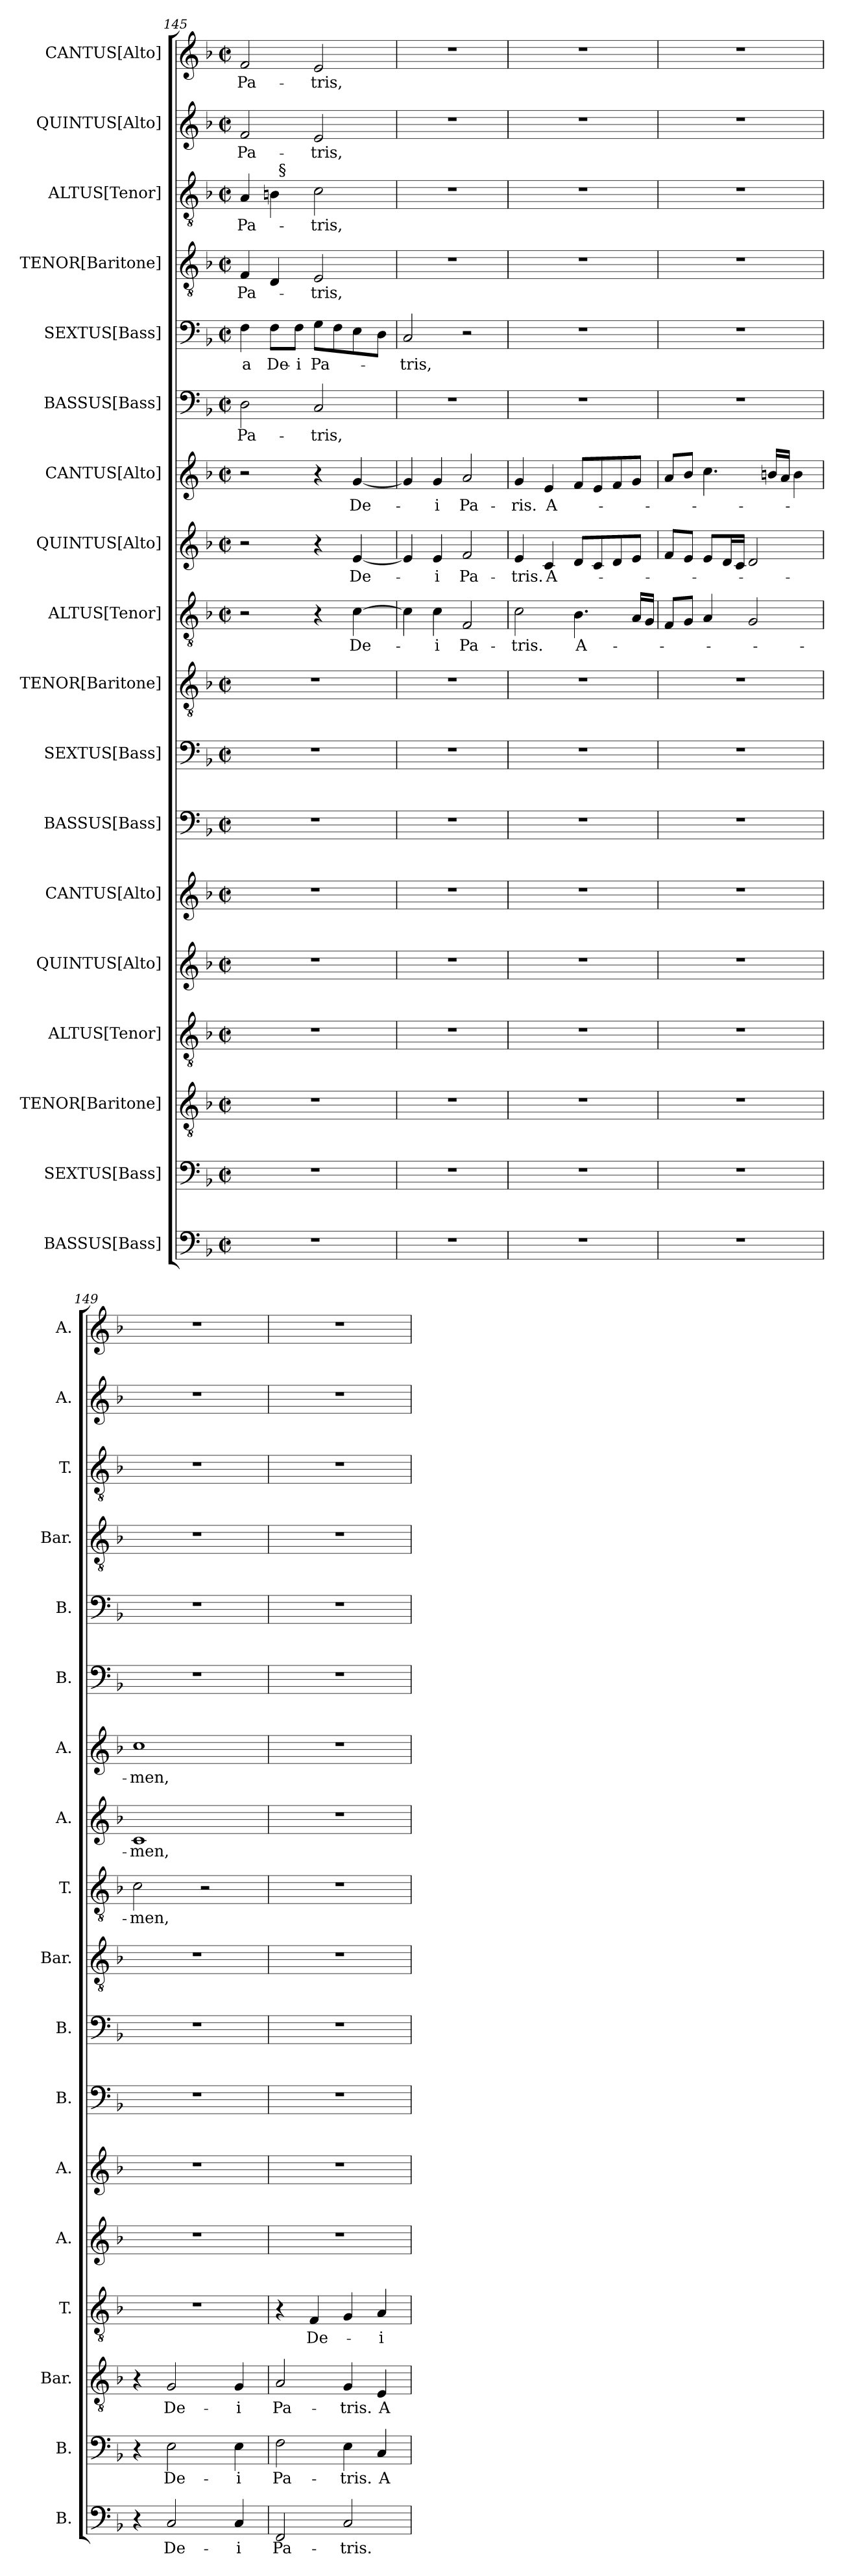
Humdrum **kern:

**kern	**text	**kern	**text	**kern	**text	**kern	**text	**kern	**kern	**kern	**kern	**kern	**kern	**text	**kern	**text	**kern	**text	**kern	**text	**kern	**text	**kern	**text	**kern	**text	**kern	**text	**kern	**text
*part18	*part18	*part17	*part17	*part16	*part16	*part15	*part15	*part14	*part13	*part12	*part11	*part10	*part9	*part9	*part8	*part8	*part7	*part7	*part6	*part6	*part5	*part5	*part4	*part4	*part3	*part3	*part2	*part2	*part1	*part1
*staff18	*staff18	*staff17	*staff17	*staff16	*staff16	*staff15	*staff15	*staff14	*staff13	*staff12	*staff11	*staff10	*staff9	*staff9	*staff8	*staff8	*staff7	*staff7	*staff6	*staff6	*staff5	*staff5	*staff4	*staff4	*staff3	*staff3	*staff2	*staff2	*staff1	*staff1
*I"BASSUS[Bass]	*	*I"SEXTUS[Bass]	*	*I"TENOR[Baritone]	*	*I"ALTUS[Tenor]	*	*I"QUINTUS[Alto]	*I"CANTUS[Alto]	*I"BASSUS[Bass]	*I"SEXTUS[Bass]	*I"TENOR[Baritone]	*I"ALTUS[Tenor]	*	*I"QUINTUS[Alto]	*	*I"CANTUS[Alto]	*	*I"BASSUS[Bass]	*	*I"SEXTUS[Bass]	*	*I"TENOR[Baritone]	*	*I"ALTUS[Tenor]	*	*I"QUINTUS[Alto]	*	*I"CANTUS[Alto]	*
*I'B.	*	*I'B.	*	*I'Bar.	*	*I'T.	*	*I'A.	*I'A.	*I'B.	*I'B.	*I'Bar.	*I'T.	*	*I'A.	*	*I'A.	*	*I'B.	*	*I'B.	*	*I'Bar.	*	*I'T.	*	*I'A.	*	*I'A.	*
!!LO:PB:g=z
*clefF4	*	*clefF4	*	*clefGv2	*	*clefGv2	*	*clefG2	*clefG2	*clefF4	*clefF4	*clefGv2	*clefGv2	*	*clefG2	*	*clefG2	*	*clefF4	*	*clefF4	*	*clefGv2	*	*clefGv2	*	*clefG2	*	*clefG2	*
*	*	*	*	*ITrd7c12	*	*ITrd7c12	*	*	*	*	*	*ITrd7c12	*ITrd7c12	*	*	*	*	*	*	*	*	*	*ITrd7c12	*	*ITrd7c12	*	*	*	*	*
*k[b-]	*	*k[b-]	*	*k[b-]	*	*k[b-]	*	*k[b-]	*k[b-]	*k[b-]	*k[b-]	*k[b-]	*k[b-]	*	*k[b-]	*	*k[b-]	*	*k[b-]	*	*k[b-]	*	*k[b-]	*	*k[b-]	*	*k[b-]	*	*k[b-]	*
*F:	*	*F:	*	*F:	*	*F:	*	*F:	*F:	*F:	*F:	*F:	*F:	*	*F:	*	*F:	*	*F:	*	*F:	*	*F:	*	*F:	*	*F:	*	*F:	*
*M2/2	*	*M2/2	*	*M2/2	*	*M2/2	*	*M2/2	*M2/2	*M2/2	*M2/2	*M2/2	*M2/2	*	*M2/2	*	*M2/2	*	*M2/2	*	*M2/2	*	*M2/2	*	*M2/2	*	*M2/2	*	*M2/2	*
*met(c|)	*	*met(c|)	*	*met(c|)	*	*met(c|)	*	*met(c|)	*met(c|)	*met(c|)	*met(c|)	*met(c|)	*met(c|)	*	*met(c|)	*	*met(c|)	*	*met(c|)	*	*met(c|)	*	*met(c|)	*	*met(c|)	*	*met(c|)	*	*met(c|)	*
=145	=145	=145	=145	=145	=145	=145	=145	=145	=145	=145	=145	=145	=145	=145	=145	=145	=145	=145	=145	=145	=145	=145	=145	=145	=145	=145	=145	=145	=145	=145
!	!	!	!	!	!	!	!	!	!	!	!	!	!	!	!	!	!	!	!	!LO:LY:b	!	!LO:LY:b	!	!LO:LY:b	!	!LO:LY:b	!	!LO:LY:b	!	!LO:LY:b
*	*	*	*	*	*	*	*	*	*	*	*	*	*	*	*	*	*	*	*	*	*	*	*	*	*^	*	*	*	*	*
1r	.	1r	.	1r	.	1r	.	1r	1r	1r	1r	1r	2r	.	2r	.	2r	.	2D\	Pa-	4F\	-a	4FF/	Pa-	4AA/	4ryy	Pa-	2f/	Pa-	2f/	Pa-
!	!	!	!	!	!	!	!	!	!	!	!	!	!	!	!	!	!	!	!	!	!	!LO:LY:b	!	!	!	!	!	!	!	!	!
.	.	.	.	.	.	.	.	.	.	.	.	.	.	.	.	.	.	.	.	.	8F\L	De-	4DD/	.	4BB\	32ryy	.	.	.	.	.
!	!	!	!	!	!	!	!	!	!	!	!	!	!	!	!	!	!	!	!	!	!	!	!	!	!	!LO:TX:a:t=§	!	!	!	!	!
.	.	.	.	.	.	.	.	.	.	.	.	.	.	.	.	.	.	.	.	.	.	.	.	.	.	2ryy	.	.	.	.	.
!	!	!	!	!	!	!	!	!	!	!	!	!	!	!	!	!	!	!	!	!	!	!LO:LY:b	!	!	!	!	!	!	!	!	!
.	.	.	.	.	.	.	.	.	.	.	.	.	.	.	.	.	.	.	.	.	8F\J	-i	.	.	.	.	.	.	.	.	.
!	!	!	!	!	!	!	!	!	!	!	!	!	!	!	!	!	!	!	!	!LO:LY:b	!	!LO:LY:b	!	!LO:LY:b	!	!	!LO:LY:b	!	!LO:LY:b	!	!LO:LY:b
.	.	.	.	.	.	.	.	.	.	.	.	.	4r	.	4r	.	4r	.	2C/	-tris,	8G\L	Pa-	2EE/	-tris,	2C\	.	-tris,	2e/	-tris,	2e/	-tris,
.	.	.	.	.	.	.	.	.	.	.	.	.	.	.	.	.	.	.	.	.	8F\	.	.	.	.	.	.	.	.	.	.
!	!	!	!	!	!	!	!	!	!	!	!	!	!	!LO:LY:b	!	!LO:LY:b	!	!LO:LY:b	!	!	!	!	!	!	!	!	!	!	!	!	!
.	.	.	.	.	.	.	.	.	.	.	.	.	[>4C\	De-	[<4e/	De-	[<4g/	De-	.	.	8E\	.	.	.	.	.	.	.	.	.	.
.	.	.	.	.	.	.	.	.	.	.	.	.	.	.	.	.	.	.	.	.	.	.	.	.	.	8..ryy	.	.	.	.	.
.	.	.	.	.	.	.	.	.	.	.	.	.	.	.	.	.	.	.	.	.	8D\J	.	.	.	.	.	.	.	.	.	.
=146	=146	=146	=146	=146	=146	=146	=146	=146	=146	=146	=146	=146	=146	=146	=146	=146	=146	=146	=146	=146	=146	=146	=146	=146	=146	=146	=146	=146	=146	=146	=146
!	!	!	!	!	!	!	!	!	!	!	!	!	!	!	!	!	!	!	!	!	!	!LO:LY:b	!	!	!	!	!	!	!	!	!
*	*	*	*	*	*	*	*	*	*	*	*	*	*	*	*	*	*	*	*	*	*	*	*	*	*v	*v	*	*	*	*	*
1r	.	1r	.	1r	.	1r	.	1r	1r	1r	1r	1r	4C\]	.	4e/]	.	4g/]	.	1r	.	2C/	-tris,	1r	.	1r	.	1r	.	1r	.
!	!	!	!	!	!	!	!	!	!	!	!	!	!	!LO:LY:b	!	!LO:LY:b	!	!LO:LY:b	!	!	!	!	!	!	!	!	!	!	!	!
.	.	.	.	.	.	.	.	.	.	.	.	.	4C\	-i	4e/	-i	4g/	-i	.	.	.	.	.	.	.	.	.	.	.	.
!	!	!	!	!	!	!	!	!	!	!	!	!	!	!LO:LY:b	!	!LO:LY:b	!	!LO:LY:b	!	!	!	!	!	!	!	!	!	!	!	!
.	.	.	.	.	.	.	.	.	.	.	.	.	2FF/	Pa-	2f/	Pa-	2a/	Pa-	.	.	2r	.	.	.	.	.	.	.	.	.
=147	=147	=147	=147	=147	=147	=147	=147	=147	=147	=147	=147	=147	=147	=147	=147	=147	=147	=147	=147	=147	=147	=147	=147	=147	=147	=147	=147	=147	=147	=147
!	!	!	!	!	!	!	!	!	!	!	!	!	!	!LO:LY:b	!	!LO:LY:b	!	!LO:LY:b	!	!	!	!	!	!	!	!	!	!	!	!
1r	.	1r	.	1r	.	1r	.	1r	1r	1r	1r	1r	2C\	-tris.	4e/	-tris.	4g/	-ris.	1r	.	1r	.	1r	.	1r	.	1r	.	1r	.
!	!	!	!	!	!	!	!	!	!	!	!	!	!	!	!	!LO:LY:b	!	!LO:LY:b	!	!	!	!	!	!	!	!	!	!	!	!
.	.	.	.	.	.	.	.	.	.	.	.	.	.	.	4c/	A-	4e/	A-	.	.	.	.	.	.	.	.	.	.	.	.
!	!	!	!	!	!	!	!	!	!	!	!	!	!	!LO:LY:b	!	!	!	!	!	!	!	!	!	!	!	!	!	!	!	!
.	.	.	.	.	.	.	.	.	.	.	.	.	4.BB-\	A-	8d/L	.	8f/L	.	.	.	.	.	.	.	.	.	.	.	.	.
.	.	.	.	.	.	.	.	.	.	.	.	.	.	.	8c/	.	8e/	.	.	.	.	.	.	.	.	.	.	.	.	.
.	.	.	.	.	.	.	.	.	.	.	.	.	.	.	8d/	.	8f/	.	.	.	.	.	.	.	.	.	.	.	.	.
.	.	.	.	.	.	.	.	.	.	.	.	.	16AA/LL	.	8e/J	.	8g/J	.	.	.	.	.	.	.	.	.	.	.	.	.
.	.	.	.	.	.	.	.	.	.	.	.	.	16GG/JJ	.	.	.	.	.	.	.	.	.	.	.	.	.	.	.	.	.
=148	=148	=148	=148	=148	=148	=148	=148	=148	=148	=148	=148	=148	=148	=148	=148	=148	=148	=148	=148	=148	=148	=148	=148	=148	=148	=148	=148	=148	=148	=148
1r	.	1r	.	1r	.	1r	.	1r	1r	1r	1r	1r	8FF/L	.	8f/L	.	8a/L	.	1r	.	1r	.	1r	.	1r	.	1r	.	1r	.
.	.	.	.	.	.	.	.	.	.	.	.	.	8GG/J	.	8e/J	.	8b-/J	.	.	.	.	.	.	.	.	.	.	.	.	.
.	.	.	.	.	.	.	.	.	.	.	.	.	4AA/	.	8e/L	.	4.cc\	.	.	.	.	.	.	.	.	.	.	.	.	.
.	.	.	.	.	.	.	.	.	.	.	.	.	.	.	16d/L	.	.	.	.	.	.	.	.	.	.	.	.	.	.	.
.	.	.	.	.	.	.	.	.	.	.	.	.	.	.	16c/JJ	.	.	.	.	.	.	.	.	.	.	.	.	.	.	.
.	.	.	.	.	.	.	.	.	.	.	.	.	2GG/	.	2d/	.	.	.	.	.	.	.	.	.	.	.	.	.	.	.
.	.	.	.	.	.	.	.	.	.	.	.	.	.	.	.	.	16bn/LL	.	.	.	.	.	.	.	.	.	.	.	.	.
.	.	.	.	.	.	.	.	.	.	.	.	.	.	.	.	.	16a/JJ	.	.	.	.	.	.	.	.	.	.	.	.	.
.	.	.	.	.	.	.	.	.	.	.	.	.	.	.	.	.	4b\	.	.	.	.	.	.	.	.	.	.	.	.	.
=149	=149	=149	=149	=149	=149	=149	=149	=149	=149	=149	=149	=149	=149	=149	=149	=149	=149	=149	=149	=149	=149	=149	=149	=149	=149	=149	=149	=149	=149	=149
!	!	!	!	!	!	!	!	!	!	!	!	!	!	!LO:LY:b	!	!LO:LY:b	!	!LO:LY:b	!	!	!	!	!	!	!	!	!	!	!	!
4r	.	4r	.	4r	.	1r	.	1r	1r	1r	1r	1r	2C\	-men,	1c	-men,	1cc	-men,	1r	.	1r	.	1r	.	1r	.	1r	.	1r	.
!	!LO:LY:b	!	!LO:LY:b	!	!LO:LY:b	!	!	!	!	!	!	!	!	!	!	!	!	!	!	!	!	!	!	!	!	!	!	!	!	!
2C/	De-	2E\	De-	2GG/	De-	.	.	.	.	.	.	.	.	.	.	.	.	.	.	.	.	.	.	.	.	.	.	.	.	.
.	.	.	.	.	.	.	.	.	.	.	.	.	2r	.	.	.	.	.	.	.	.	.	.	.	.	.	.	.	.	.
!	!LO:LY:b	!	!LO:LY:b	!	!LO:LY:b	!	!	!	!	!	!	!	!	!	!	!	!	!	!	!	!	!	!	!	!	!	!	!	!	!
4C/	-i	4E\	-i	4GG/	-i	.	.	.	.	.	.	.	.	.	.	.	.	.	.	.	.	.	.	.	.	.	.	.	.	.
=150	=150	=150	=150	=150	=150	=150	=150	=150	=150	=150	=150	=150	=150	=150	=150	=150	=150	=150	=150	=150	=150	=150	=150	=150	=150	=150	=150	=150	=150	=150
!	!LO:LY:b	!	!LO:LY:b	!	!LO:LY:b	!	!	!	!	!	!	!	!	!	!	!	!	!	!	!	!	!	!	!	!	!	!	!	!	!
2FF/	Pa-	2F\	Pa-	2AA/	Pa-	4r	.	1r	1r	1r	1r	1r	1r	.	1r	.	1r	.	1r	.	1r	.	1r	.	1r	.	1r	.	1r	.
!	!	!	!	!	!	!	!LO:LY:b	!	!	!	!	!	!	!	!	!	!	!	!	!	!	!	!	!	!	!	!	!	!	!
.	.	.	.	.	.	4FF/	De-	.	.	.	.	.	.	.	.	.	.	.	.	.	.	.	.	.	.	.	.	.	.	.
!	!LO:LY:b	!	!LO:LY:b	!	!LO:LY:b	!	!	!	!	!	!	!	!	!	!	!	!	!	!	!	!	!	!	!	!	!	!	!	!	!
2C/	-tris.	4E\	-tris.	4GG/	-tris.	4GG/	.	.	.	.	.	.	.	.	.	.	.	.	.	.	.	.	.	.	.	.	.	.	.	.
!	!	!	!LO:LY:b	!	!LO:LY:b	!	!LO:LY:b	!	!	!	!	!	!	!	!	!	!	!	!	!	!	!	!	!	!	!	!	!	!	!
.	.	4C/	A-	4EE/	A-	4AA/	-i	.	.	.	.	.	.	.	.	.	.	.	.	.	.	.	.	.	.	.	.	.	.	.
=	=	=	=	=	=	=	=	=	=	=	=	=	=	=	=	=	=	=	=	=	=	=	=	=	=	=	=	=	=	=
*-	*-	*-	*-	*-	*-	*-	*-	*-	*-	*-	*-	*-	*-	*-	*-	*-	*-	*-	*-	*-	*-	*-	*-	*-	*-	*-	*-	*-	*-	*-
